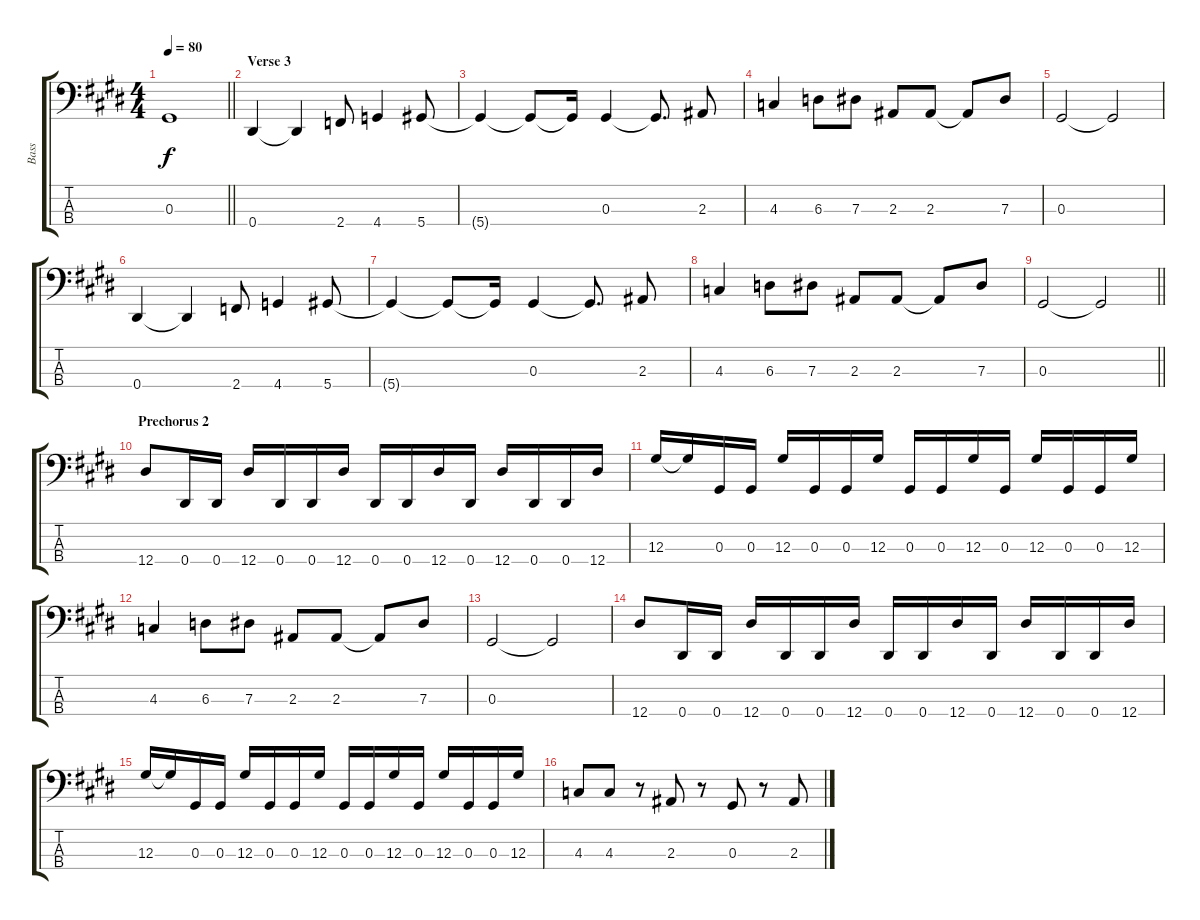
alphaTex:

\track ("Bass" "Bass") {instrument electricbassfinger}
\staff {score tabs}
\tuning (Gb2 Db2 Ab1 Eb1) {hide}
\ts (4 4)
\tempo 80
\clef f4
\barLineRight lightlight
\ks e
0.3.1{dy f} |
\section ("" "Verse 3")
0.4.4 0.4{t}.4 2.4.8 4.4.4 5.4.8 |
5.4{t}.4 5.4{t}.8 5.4{t}.16 0.3.4 0.3{t}.8{d} 2.3.8 |
4.3.4 6.3.8 7.3.8 2.3.8 2.3.8 2.3{t}.8 7.3.8 |
0.3.2 0.3{t}.2 |
0.4.4 0.4{t}.4 2.4.8 4.4.4 5.4.8 |
5.4{t}.4 5.4{t}.8 5.4{t}.16 0.3.4 0.3{t}.8{d} 2.3.8 |
4.3.4 6.3.8 7.3.8 2.3.8 2.3.8 2.3{t}.8 7.3.8 |
\barLineRight lightlight
0.3.2 0.3{t}.2 |
\section ("" "Prechorus 2")
12.4.8 0.4.16 0.4.16 12.4.16 0.4.16 0.4.16 12.4.16 0.4.16 0.4.16 12.4.16 0.4.16 12.4.16 0.4.16 0.4.16 12.4.16 |
12.3.16 12.3{t}.16 0.3.16 0.3.16 12.3.16 0.3.16 0.3.16 12.3.16 0.3.16 0.3.16 12.3.16 0.3.16 12.3.16 0.3.16 0.3.16 12.3.16 |
4.3.4 6.3.8 7.3.8 2.3.8 2.3.8 2.3{t}.8 7.3.8 |
0.3.2 0.3{t}.2 |
12.4.8 0.4.16 0.4.16 12.4.16 0.4.16 0.4.16 12.4.16 0.4.16 0.4.16 12.4.16 0.4.16 12.4.16 0.4.16 0.4.16 12.4.16 |
12.3.16 12.3{t}.16 0.3.16 0.3.16 12.3.16 0.3.16 0.3.16 12.3.16 0.3.16 0.3.16 12.3.16 0.3.16 12.3.16 0.3.16 0.3.16 12.3.16 |
4.3.8 4.3.8 r.8 2.3.8 r.8 0.3.8 r.8 2.3.8
